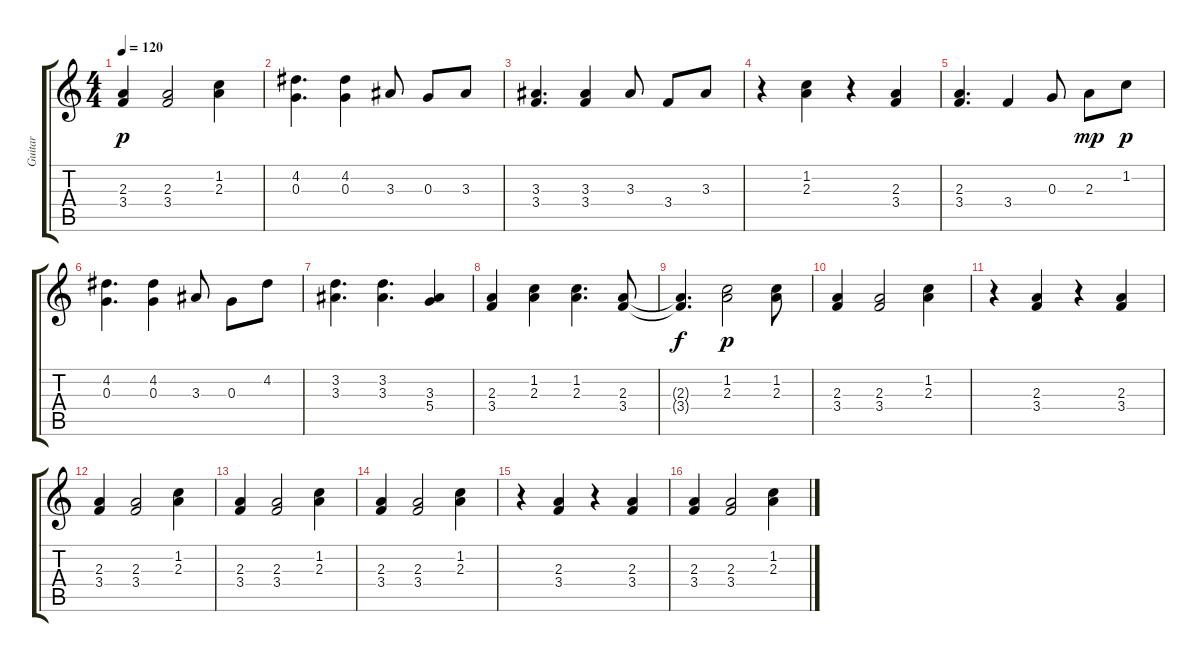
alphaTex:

\track ("Guitar" "Guitar") {instrument acousticguitarnylon}
\staff {score tabs}
\tuning (E4 B3 G3 D3 A2 E2) {hide}
\ts (4 4)
\tempo 120
\clef g2
\ks c
(2.3 3.4).4{dy p} (2.3 3.4).2 (1.2 2.3).4 |
(4.2 0.3).4{d} (4.2 0.3).4 3.3.8 0.3.8 3.3.8 |
(3.3 3.4).4{d} (3.3 3.4).4 3.3.8 3.4.8 3.3.8 |
r.4 (1.2 2.3).4 r.4 (2.3 3.4).4 |
(2.3 3.4).4{d} 3.4.4 0.3.8 2.3.8{dy mp} 1.2.8{dy p} |
(4.2 0.3).4{d} (4.2 0.3).4 3.3.8 0.3.8 4.2.8 |
(3.2 3.3).4{d} (3.2 3.3).4{d} (3.3 5.4).4 |
(2.3 3.4).4 (1.2 2.3).4 (1.2 2.3).4{d} (2.3 3.4).8 |
(2.3{t} 3.4{t}).4{d dy f} (1.2 2.3).2{dy p} (1.2 2.3).8 |
(2.3 3.4).4 (2.3 3.4).2 (1.2 2.3).4 |
r.4 (2.3 3.4).4 r.4 (2.3 3.4).4 |
(2.3 3.4).4 (2.3 3.4).2 (1.2 2.3).4 |
(2.3 3.4).4 (2.3 3.4).2 (1.2 2.3).4 |
(2.3 3.4).4 (2.3 3.4).2 (1.2 2.3).4 |
r.4 (2.3 3.4).4 r.4 (2.3 3.4).4 |
(2.3 3.4).4 (2.3 3.4).2 (1.2 2.3).4
